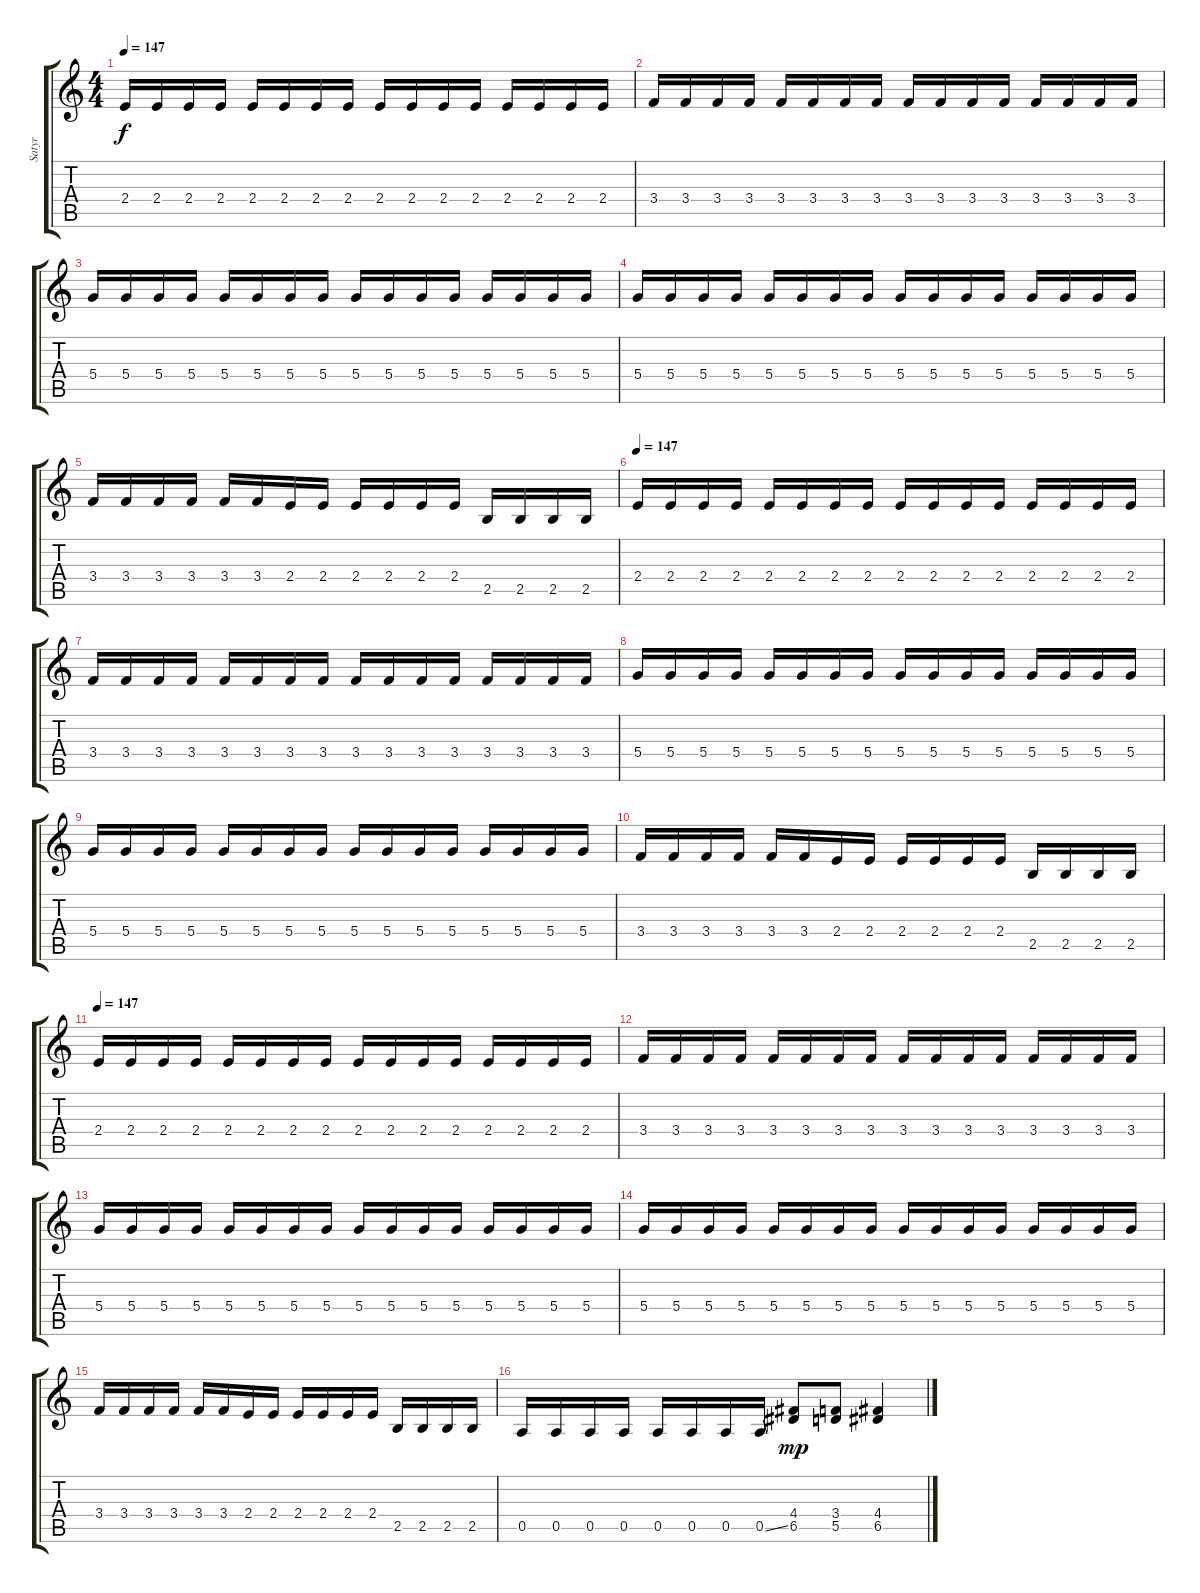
\track ("Satyr" "Satyr") {instrument overdrivenguitar}
\staff {score tabs}
\tuning (E4 B3 G3 D3 A2 E2) {hide}
\ts (4 4)
\tempo 147
\clef g2
\ks c
2.4.16{dy f} 2.4.16 2.4.16 2.4.16 2.4.16 2.4.16 2.4.16 2.4.16 2.4.16 2.4.16 2.4.16 2.4.16 2.4.16 2.4.16 2.4.16 2.4.16 |
3.4.16 3.4.16 3.4.16 3.4.16 3.4.16 3.4.16 3.4.16 3.4.16 3.4.16 3.4.16 3.4.16 3.4.16 3.4.16 3.4.16 3.4.16 3.4.16 |
5.4.16 5.4.16 5.4.16 5.4.16 5.4.16 5.4.16 5.4.16 5.4.16 5.4.16 5.4.16 5.4.16 5.4.16 5.4.16 5.4.16 5.4.16 5.4.16 |
5.4.16 5.4.16 5.4.16 5.4.16 5.4.16 5.4.16 5.4.16 5.4.16 5.4.16 5.4.16 5.4.16 5.4.16 5.4.16 5.4.16 5.4.16 5.4.16 |
3.4.16 3.4.16 3.4.16 3.4.16 3.4.16 3.4.16 2.4.16 2.4.16 2.4.16 2.4.16 2.4.16 2.4.16 2.5.16 2.5.16 2.5.16 2.5.16 |
\tempo 147
2.4.16 2.4.16 2.4.16 2.4.16 2.4.16 2.4.16 2.4.16 2.4.16 2.4.16 2.4.16 2.4.16 2.4.16 2.4.16 2.4.16 2.4.16 2.4.16 |
3.4.16 3.4.16 3.4.16 3.4.16 3.4.16 3.4.16 3.4.16 3.4.16 3.4.16 3.4.16 3.4.16 3.4.16 3.4.16 3.4.16 3.4.16 3.4.16 |
5.4.16 5.4.16 5.4.16 5.4.16 5.4.16 5.4.16 5.4.16 5.4.16 5.4.16 5.4.16 5.4.16 5.4.16 5.4.16 5.4.16 5.4.16 5.4.16 |
5.4.16 5.4.16 5.4.16 5.4.16 5.4.16 5.4.16 5.4.16 5.4.16 5.4.16 5.4.16 5.4.16 5.4.16 5.4.16 5.4.16 5.4.16 5.4.16 |
3.4.16 3.4.16 3.4.16 3.4.16 3.4.16 3.4.16 2.4.16 2.4.16 2.4.16 2.4.16 2.4.16 2.4.16 2.5.16 2.5.16 2.5.16 2.5.16 |
\tempo 147
2.4.16 2.4.16 2.4.16 2.4.16 2.4.16 2.4.16 2.4.16 2.4.16 2.4.16 2.4.16 2.4.16 2.4.16 2.4.16 2.4.16 2.4.16 2.4.16 |
3.4.16 3.4.16 3.4.16 3.4.16 3.4.16 3.4.16 3.4.16 3.4.16 3.4.16 3.4.16 3.4.16 3.4.16 3.4.16 3.4.16 3.4.16 3.4.16 |
5.4.16 5.4.16 5.4.16 5.4.16 5.4.16 5.4.16 5.4.16 5.4.16 5.4.16 5.4.16 5.4.16 5.4.16 5.4.16 5.4.16 5.4.16 5.4.16 |
5.4.16 5.4.16 5.4.16 5.4.16 5.4.16 5.4.16 5.4.16 5.4.16 5.4.16 5.4.16 5.4.16 5.4.16 5.4.16 5.4.16 5.4.16 5.4.16 |
3.4.16 3.4.16 3.4.16 3.4.16 3.4.16 3.4.16 2.4.16 2.4.16 2.4.16 2.4.16 2.4.16 2.4.16 2.5.16 2.5.16 2.5.16 2.5.16 |
0.5.16 0.5.16 0.5.16 0.5.16 0.5.16 0.5.16 0.5.16 0.5{ss}.16 (4.4 6.5).8{dy mp} (3.4 5.5).8 (4.4 6.5).4
